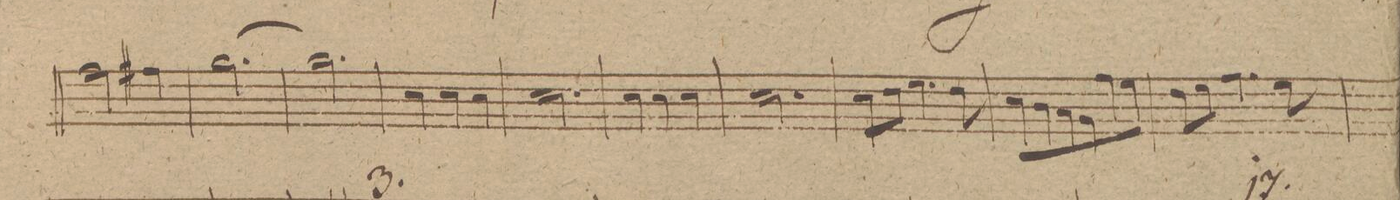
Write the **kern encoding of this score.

**kern	**dynam
*I"Fagotto 2do	*
*clefF4	*
*k[f#c#g#d#]	*
*M3/4	*
2A	.
4A#X	.
=149	=149
[2.B	.
=150	=150
2.B]	.
=151	=151
4E	.
4E	.
4E	.
=152	=152
2.E	.
=153	=153
4E	.
4E	.
4E	.
=154	=154
2.E	.
=155	=155
*Xtremolo	*
8EL	.
8F#J	.
4.G#	.
8F#	.
=156	=156
8EL	.
8D#	.
8C#	.
8BB	.
8A	.
8G#J	.
=157	=157
8F#L	.
8G#J	.
4.A	.
8G#	.
=158	=158
*-	*-
